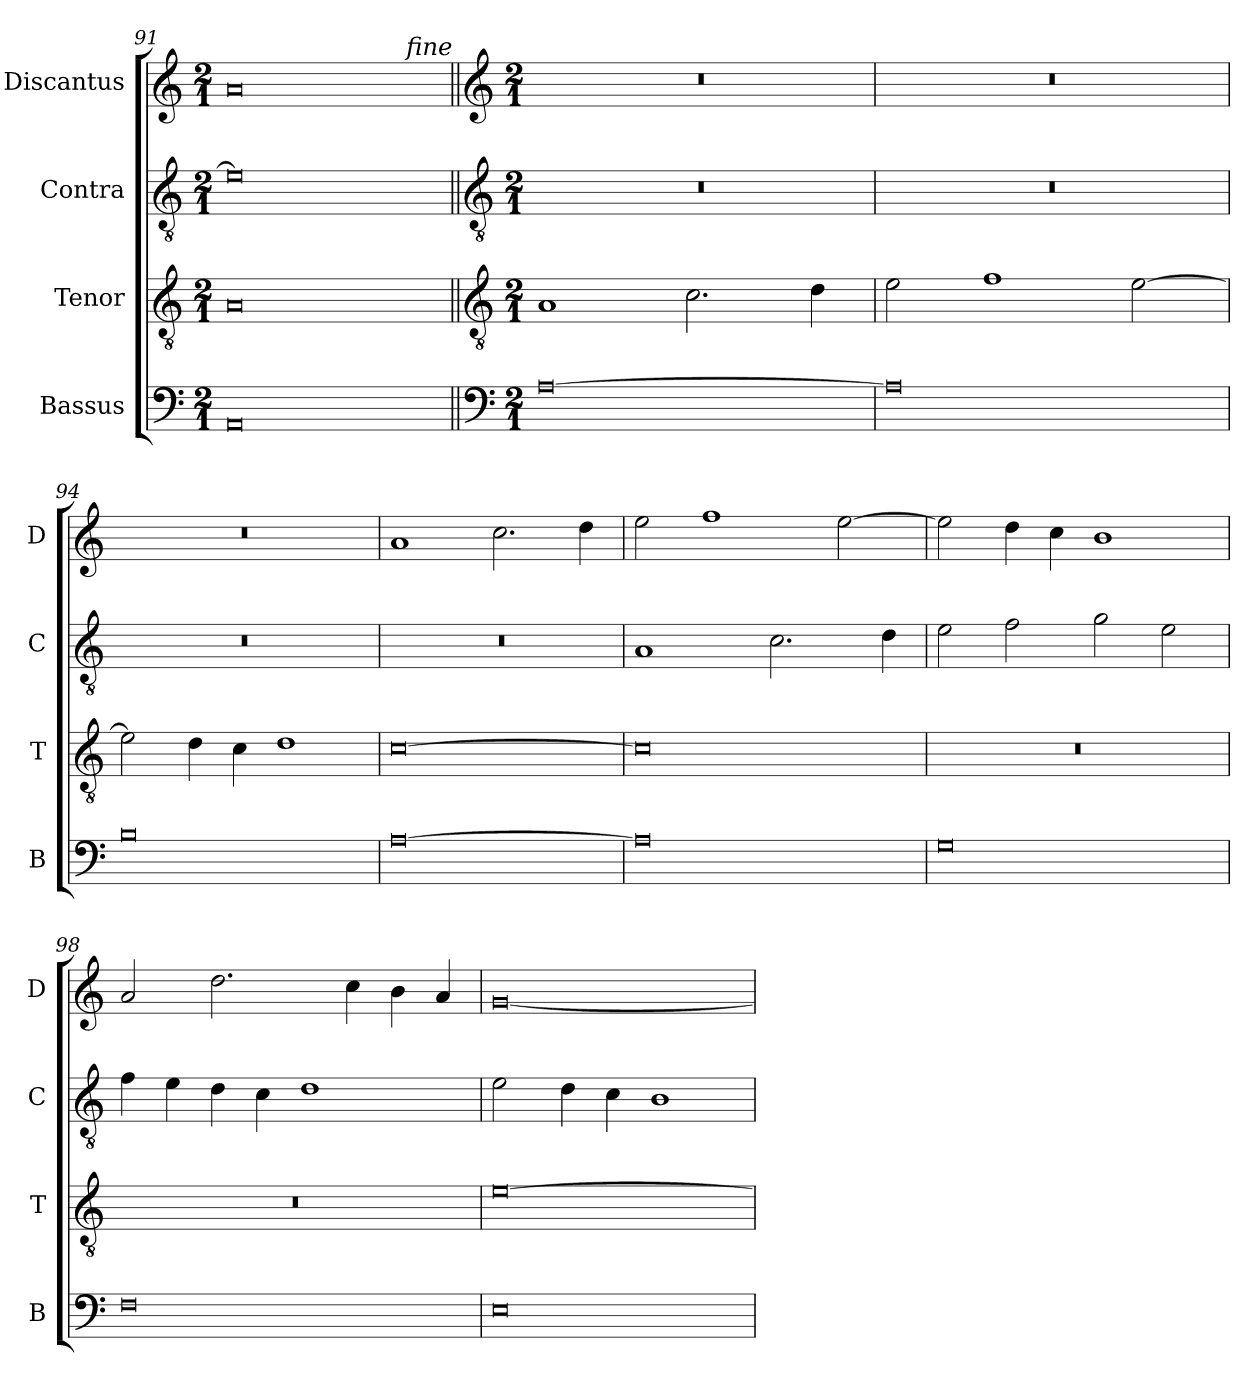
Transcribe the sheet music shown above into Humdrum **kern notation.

**kern	**kern	**kern	**kern
*part4	*part3	*part2	*part1
*staff4	*staff3	*staff2	*staff1
*I"Bassus	*I"Tenor	*I"Contra	*I"Discantus
*I'B	*I'T	*I'C	*I'D
*clefF4	*clefGv2	*clefGv2	*clefG2
*k[]	*k[]	*k[]	*k[]
*M2/1	*M2/1	*M2/1	*M2/1
=91	=91	=91	=91
0AA	0A	0e]	0a
!	!	!	!LO:TX:a:i:rj:t=fine
!!LO:LB:g=z
=92||	=92||	=92||	=92||
*clefF4	*clefGv2	*clefGv2	*clefG2
*k[]	*k[]	*k[]	*k[]
*M2/1	*M2/1	*M2/1	*M2/1
[0A	1A	0r	0r
.	2.c\	.	.
.	4d\	.	.
=93	=93	=93	=93
0A]	2e\	0r	0r
.	1f	.	.
.	[2e\	.	.
=94	=94	=94	=94
0B	2e\]	0r	0r
.	4d\	.	.
.	4c\	.	.
.	1d	.	.
=95	=95	=95	=95
[0A	[0c	0r	1a
.	.	.	2.cc\
.	.	.	4dd\
=96	=96	=96	=96
0A]	0c]	1A	2ee\
.	.	.	1ff
.	.	2.c\	.
.	.	.	[2ee\
.	.	4d\	.
=97	=97	=97	=97
0G	0r	2e\	2ee\]
.	.	2f\	4dd\
.	.	.	4cc\
.	.	2g\	1b
.	.	2e\	.
=98	=98	=98	=98
0F	0r	4f\	2a/
.	.	4e\	.
.	.	4d\	2.dd\
.	.	4c\	.
.	.	1d	.
.	.	.	4cc\
.	.	.	4b\
.	.	.	4a/
=99	=99	=99	=99
0E	[0e	2e\	[0g
.	.	4d\	.
.	.	4c\	.
.	.	1B	.
=	=	=	=
*-	*-	*-	*-
